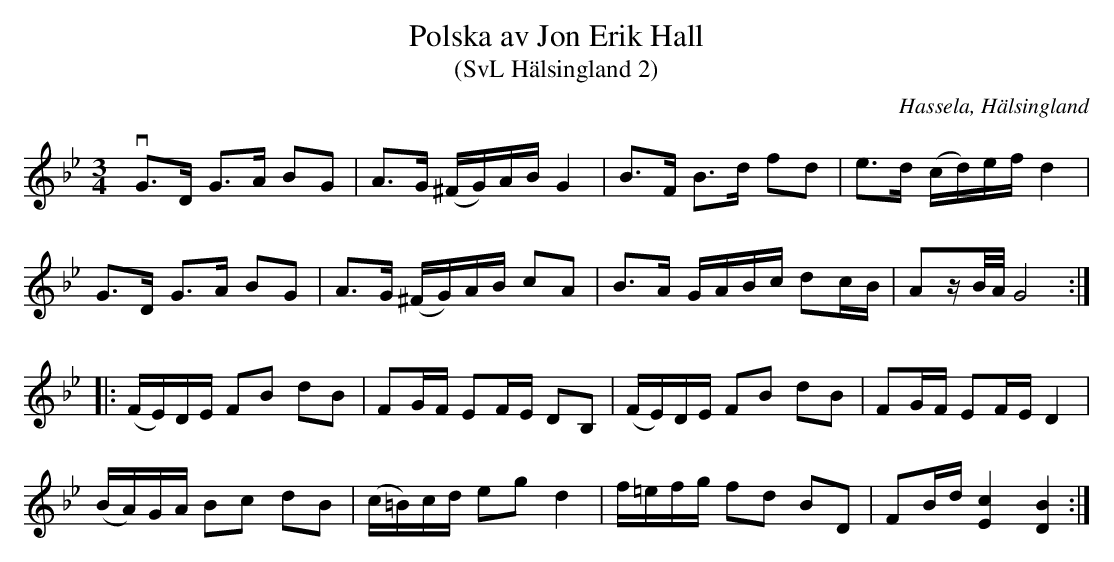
X:1
T:Polska av Jon Erik Hall
T:(SvL Hälsingland 2)
O:Hassela, Hälsingland
O:Hassela, Hälsingland
M:3/4
L:1/8
K:Gm
!invisible!|: vG>D G>A BG | A>G (^F/G/)A/B/ G2 | B>F B>d fd | e>d (c/d/)e/f/ d2 |
G>D G>A BG | A>G (^F/G/)A/B/ cA | B>A G/A/B/c/ dc/B/ | Az/B//A// G4 ::
(F/E/)D/E/ FB dB | FG/F/ EF/E/ DB, | (F/E/)D/E/ FB dB | FG/F/ EF/E/ D2 |
(B/A/)G/A/ Bc dB | (c/=B/)c/d/ eg d2 | f/=e/f/g/ fd BD | FB/d/ [cE]2[BD]2 :|
